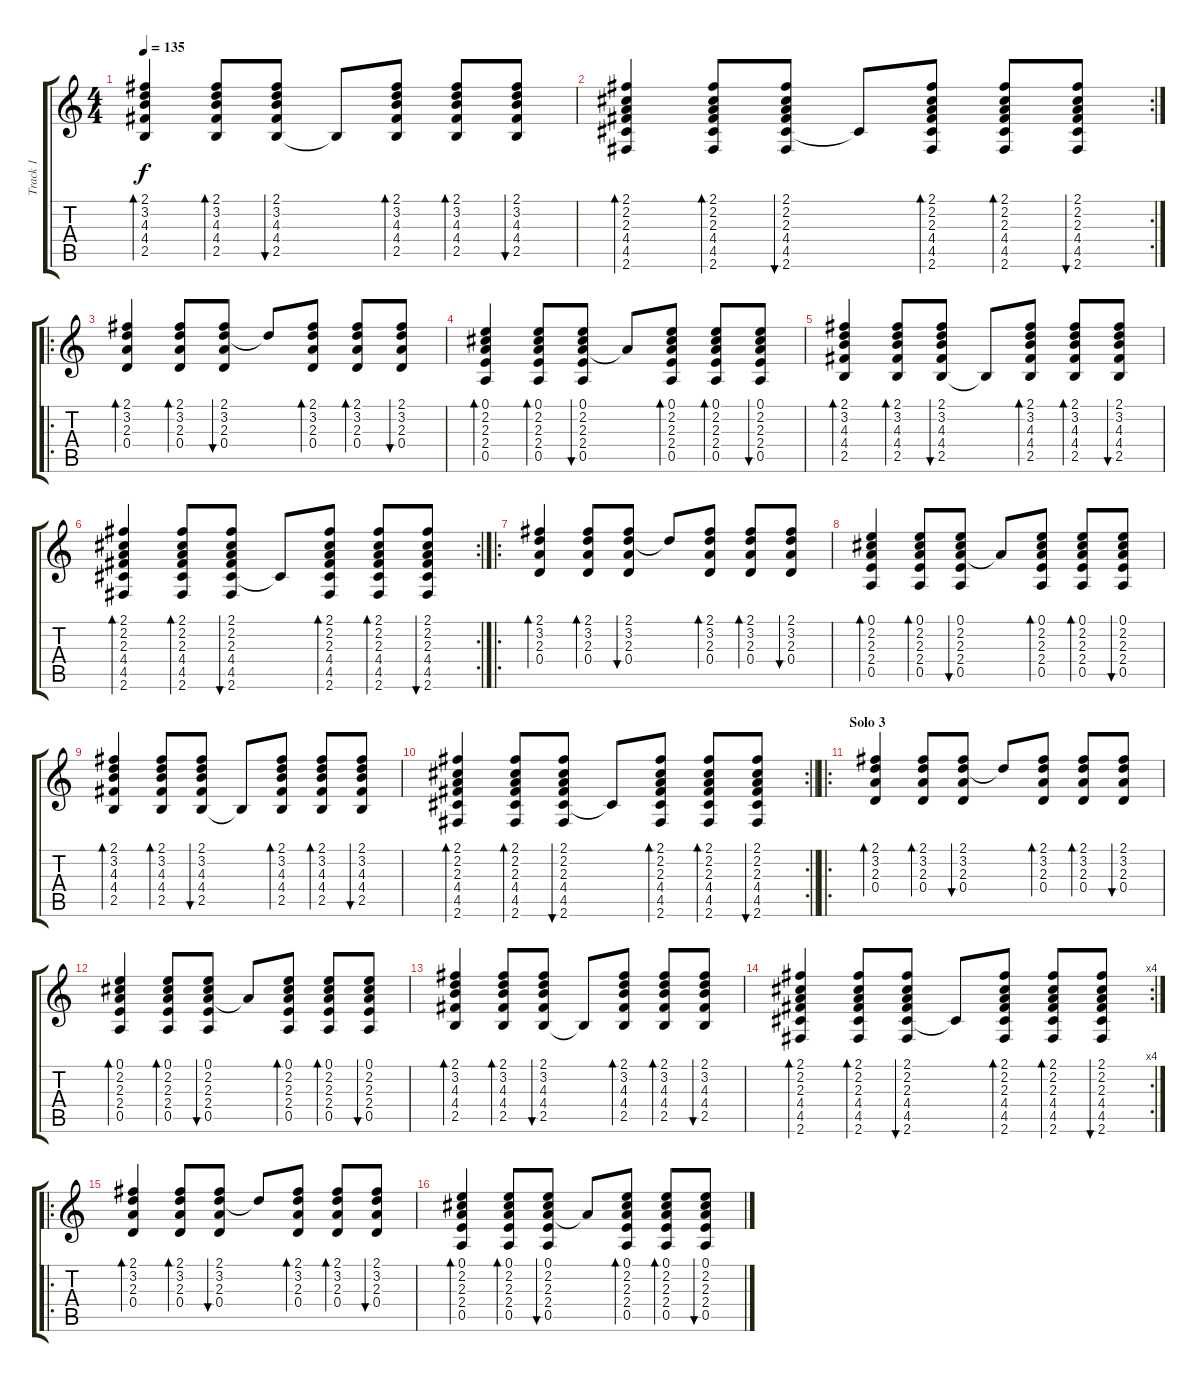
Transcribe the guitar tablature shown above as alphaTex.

\track ("Track 1" "Track 1") {instrument acousticguitarsteel}
\staff {score tabs}
\tuning (E4 B3 G3 D3 A2 E2) {hide}
\ts (4 4)
\tempo 135
\clef g2
\ks c
(2.1 3.2 4.3 4.4 2.5).4{bd 60 dy f} (2.1 3.2 4.3 4.4 2.5).8{bd 60} (2.1 3.2 4.3 4.4 2.5).8{bu 60} 2.5{t}.8 (2.1 3.2 4.3 4.4 2.5).8{bd 60} (2.1 3.2 4.3 4.4 2.5).8{bd 60} (2.1 3.2 4.3 4.4 2.5).8{bu 60} |
\rc 2
(2.1 2.2 2.3 4.4 4.5 2.6).4{bd 60} (2.1 2.2 2.3 4.4 4.5 2.6).8{bd 60} (2.1 2.2 2.3 4.4 4.5 2.6).8{bu 60} 4.5{t}.8 (2.1 2.2 2.3 4.4 4.5 2.6).8{bd 60} (2.1 2.2 2.3 4.4 4.5 2.6).8{bd 60} (2.1 2.2 2.3 4.4 4.5 2.6).8{bu 60} |
\ro
(2.1 3.2 2.3 0.4).4{bd 60} (2.1 3.2 2.3 0.4).8{bd 60} (2.1 3.2 2.3 0.4).8{bu 120} 3.2{t}.8 (2.1 3.2 2.3 0.4).8{bd 60} (2.1 3.2 2.3 0.4).8{bd 60} (2.1 3.2 2.3 0.4).8{bu 60} |
(0.1 2.2 2.3 2.4 0.5).4{bd 60} (0.1 2.2 2.3 2.4 0.5).8{bd 60} (0.1 2.2 2.3 2.4 0.5).8{bu 60} 2.3{t}.8 (0.1 2.2 2.3 2.4 0.5).8{bd 60} (0.1 2.2 2.3 2.4 0.5).8{bd 60} (0.1 2.2 2.3 2.4 0.5).8{bu 60} |
(2.1 3.2 4.3 4.4 2.5).4{bd 60} (2.1 3.2 4.3 4.4 2.5).8{bd 60} (2.1 3.2 4.3 4.4 2.5).8{bu 60} 2.5{t}.8 (2.1 3.2 4.3 4.4 2.5).8{bd 60} (2.1 3.2 4.3 4.4 2.5).8{bd 60} (2.1 3.2 4.3 4.4 2.5).8{bu 60} |
\rc 2
(2.1 2.2 2.3 4.4 4.5 2.6).4{bd 60} (2.1 2.2 2.3 4.4 4.5 2.6).8{bd 60} (2.1 2.2 2.3 4.4 4.5 2.6).8{bu 60} 4.5{t}.8 (2.1 2.2 2.3 4.4 4.5 2.6).8{bd 60} (2.1 2.2 2.3 4.4 4.5 2.6).8{bd 60} (2.1 2.2 2.3 4.4 4.5 2.6).8{bu 60} |
\ro
(2.1 3.2 2.3 0.4).4{bd 60} (2.1 3.2 2.3 0.4).8{bd 60} (2.1 3.2 2.3 0.4).8{bu 120} 3.2{t}.8 (2.1 3.2 2.3 0.4).8{bd 60} (2.1 3.2 2.3 0.4).8{bd 60} (2.1 3.2 2.3 0.4).8{bu 60} |
(0.1 2.2 2.3 2.4 0.5).4{bd 60} (0.1 2.2 2.3 2.4 0.5).8{bd 60} (0.1 2.2 2.3 2.4 0.5).8{bu 60} 2.3{t}.8 (0.1 2.2 2.3 2.4 0.5).8{bd 60} (0.1 2.2 2.3 2.4 0.5).8{bd 60} (0.1 2.2 2.3 2.4 0.5).8{bu 60} |
(2.1 3.2 4.3 4.4 2.5).4{bd 60} (2.1 3.2 4.3 4.4 2.5).8{bd 60} (2.1 3.2 4.3 4.4 2.5).8{bu 60} 2.5{t}.8 (2.1 3.2 4.3 4.4 2.5).8{bd 60} (2.1 3.2 4.3 4.4 2.5).8{bd 60} (2.1 3.2 4.3 4.4 2.5).8{bu 60} |
\rc 2
\barLineRight lightlight
(2.1 2.2 2.3 4.4 4.5 2.6).4{bd 60} (2.1 2.2 2.3 4.4 4.5 2.6).8{bd 60} (2.1 2.2 2.3 4.4 4.5 2.6).8{bu 60} 4.5{t}.8 (2.1 2.2 2.3 4.4 4.5 2.6).8{bd 60} (2.1 2.2 2.3 4.4 4.5 2.6).8{bd 60} (2.1 2.2 2.3 4.4 4.5 2.6).8{bu 60} |
\ro
\section ("" "Solo 3")
(2.1 3.2 2.3 0.4).4{bd 60} (2.1 3.2 2.3 0.4).8{bd 60} (2.1 3.2 2.3 0.4).8{bu 120} 3.2{t}.8 (2.1 3.2 2.3 0.4).8{bd 60} (2.1 3.2 2.3 0.4).8{bd 60} (2.1 3.2 2.3 0.4).8{bu 60} |
(0.1 2.2 2.3 2.4 0.5).4{bd 60} (0.1 2.2 2.3 2.4 0.5).8{bd 60} (0.1 2.2 2.3 2.4 0.5).8{bu 60} 2.3{t}.8 (0.1 2.2 2.3 2.4 0.5).8{bd 60} (0.1 2.2 2.3 2.4 0.5).8{bd 60} (0.1 2.2 2.3 2.4 0.5).8{bu 60} |
(2.1 3.2 4.3 4.4 2.5).4{bd 60} (2.1 3.2 4.3 4.4 2.5).8{bd 60} (2.1 3.2 4.3 4.4 2.5).8{bu 60} 2.5{t}.8 (2.1 3.2 4.3 4.4 2.5).8{bd 60} (2.1 3.2 4.3 4.4 2.5).8{bd 60} (2.1 3.2 4.3 4.4 2.5).8{bu 60} |
\rc 4
(2.1 2.2 2.3 4.4 4.5 2.6).4{bd 60} (2.1 2.2 2.3 4.4 4.5 2.6).8{bd 60} (2.1 2.2 2.3 4.4 4.5 2.6).8{bu 60} 4.5{t}.8 (2.1 2.2 2.3 4.4 4.5 2.6).8{bd 60} (2.1 2.2 2.3 4.4 4.5 2.6).8{bd 60} (2.1 2.2 2.3 4.4 4.5 2.6).8{bu 60} |
\ro
(2.1 3.2 2.3 0.4).4{bd 60} (2.1 3.2 2.3 0.4).8{bd 60} (2.1 3.2 2.3 0.4).8{bu 120} 3.2{t}.8 (2.1 3.2 2.3 0.4).8{bd 60} (2.1 3.2 2.3 0.4).8{bd 60} (2.1 3.2 2.3 0.4).8{bu 60} |
(0.1 2.2 2.3 2.4 0.5).4{bd 60} (0.1 2.2 2.3 2.4 0.5).8{bd 60} (0.1 2.2 2.3 2.4 0.5).8{bu 60} 2.3{t}.8 (0.1 2.2 2.3 2.4 0.5).8{bd 60} (0.1 2.2 2.3 2.4 0.5).8{bd 60} (0.1 2.2 2.3 2.4 0.5).8{bu 60}
